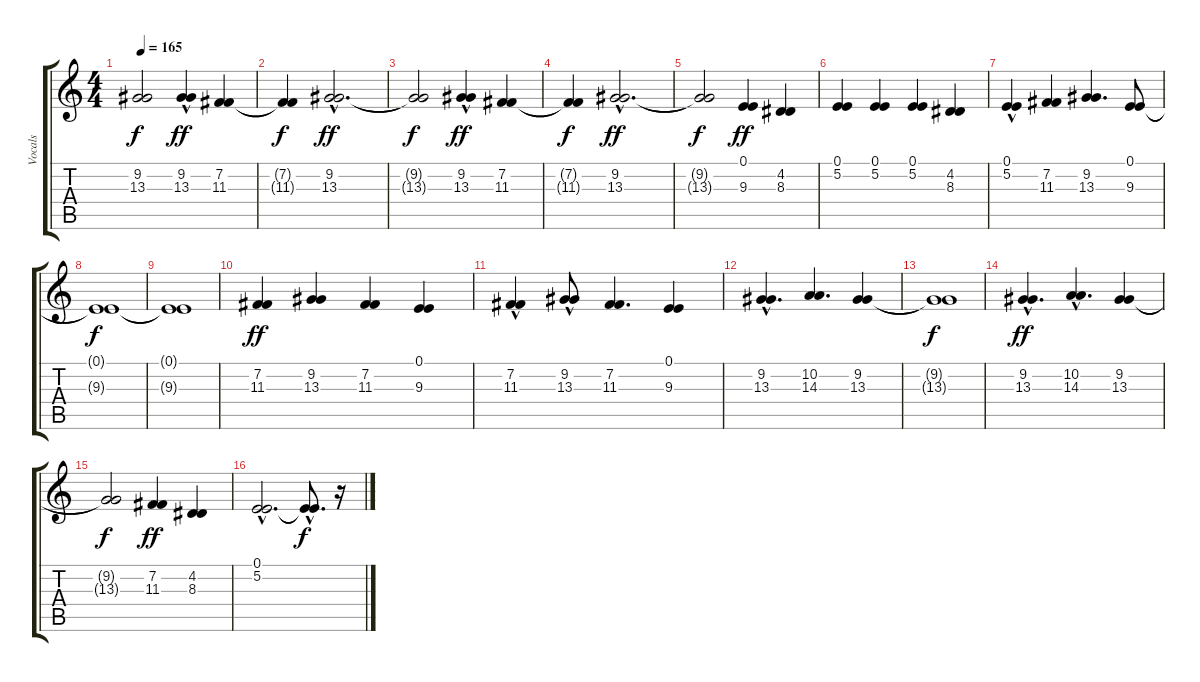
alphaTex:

\track ("Vocals" "Vocals") {instrument acousticgrandpiano}
\staff {score tabs}
\tuning (E4 B3 G3 D3 A2 E2) {hide}
\ts (4 4)
\tempo 165
\clef g2
\ks c
(9.2{t} 13.3{t}).2{dy f} (9.2{hac} 13.3{hac}).4{dy ff} (7.2 11.3).4 |
(7.2{t} 11.3{t}).4{dy f} (9.2{hac} 13.3{hac}).2{d dy ff} |
(9.2{t} 13.3{t}).2{dy f} (9.2{hac} 13.3{hac}).4{dy ff} (7.2 11.3).4 |
(7.2{t} 11.3{t}).4{dy f} (9.2{hac} 13.3{hac}).2{d dy ff} |
(9.2{t} 13.3{t}).2{dy f} (0.1 9.3).4{dy ff} (4.2 8.3).4 |
(0.1 5.2).4 (0.1 5.2).4 (0.1 5.2).4 (4.2 8.3).4 |
(0.1{hac} 5.2{hac}).4 (7.2 11.3).4 (9.2 13.3).4{d} (0.1 9.3).8 |
(0.1{t} 9.3{t}).1{dy f} |
(0.1{t} 9.3{t}).1 |
(7.2 11.3).4{dy ff} (9.2 13.3).4 (7.2 11.3).4 (0.1 9.3).4 |
(7.2{hac} 11.3{hac}).4 (9.2{hac} 13.3{hac}).8 (7.2 11.3).4{d} (0.1 9.3).4 |
(9.2{hac} 13.3{hac}).4{d} (10.2 14.3).4{d} (9.2 13.3).4 |
(9.2{t} 13.3{t}).1{dy f} |
(9.2{hac} 13.3{hac}).4{d dy ff} (10.2{hac} 14.3{hac}).4{d} (9.2 13.3).4 |
(9.2{t} 13.3{t}).2{dy f} (7.2 11.3).4{dy ff} (4.2 8.3).4 |
(0.1{hac} 5.2{hac}).2{d} (0.1{hac t} 5.2{hac t}).8{d dy f} r.16
